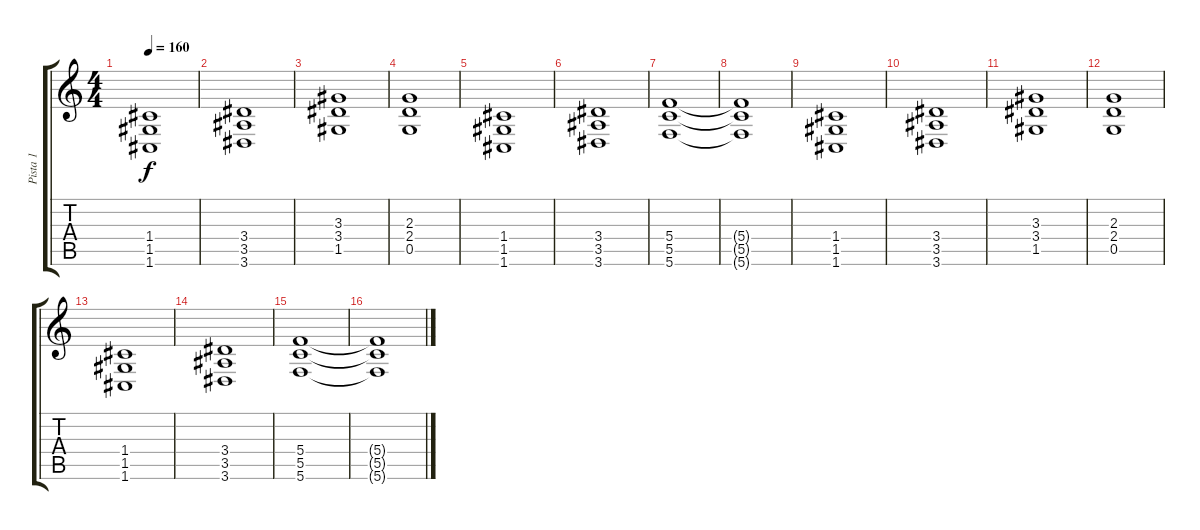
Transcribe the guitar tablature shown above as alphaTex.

\track ("Pista 1" "Pista 1") {instrument distortionguitar}
\staff {score tabs}
\tuning (D4 A3 F3 C3 G2 C2) {hide}
\ts (4 4)
\tempo 160
\clef g2
\ks c
(1.4 1.5 1.6).1{dy f} |
(3.4 3.5 3.6).1 |
(3.3 3.4 1.5).1 |
(2.3 2.4 0.5).1 |
(1.4 1.5 1.6).1 |
(3.4 3.5 3.6).1 |
(5.4 5.5 5.6).1 |
(5.4{t} 5.5{t} 5.6{t}).1 |
(1.4 1.5 1.6).1 |
(3.4 3.5 3.6).1 |
(3.3 3.4 1.5).1 |
(2.3 2.4 0.5).1 |
(1.4 1.5 1.6).1 |
(3.4 3.5 3.6).1 |
(5.4 5.5 5.6).1 |
(5.4{t} 5.5{t} 5.6{t}).1
